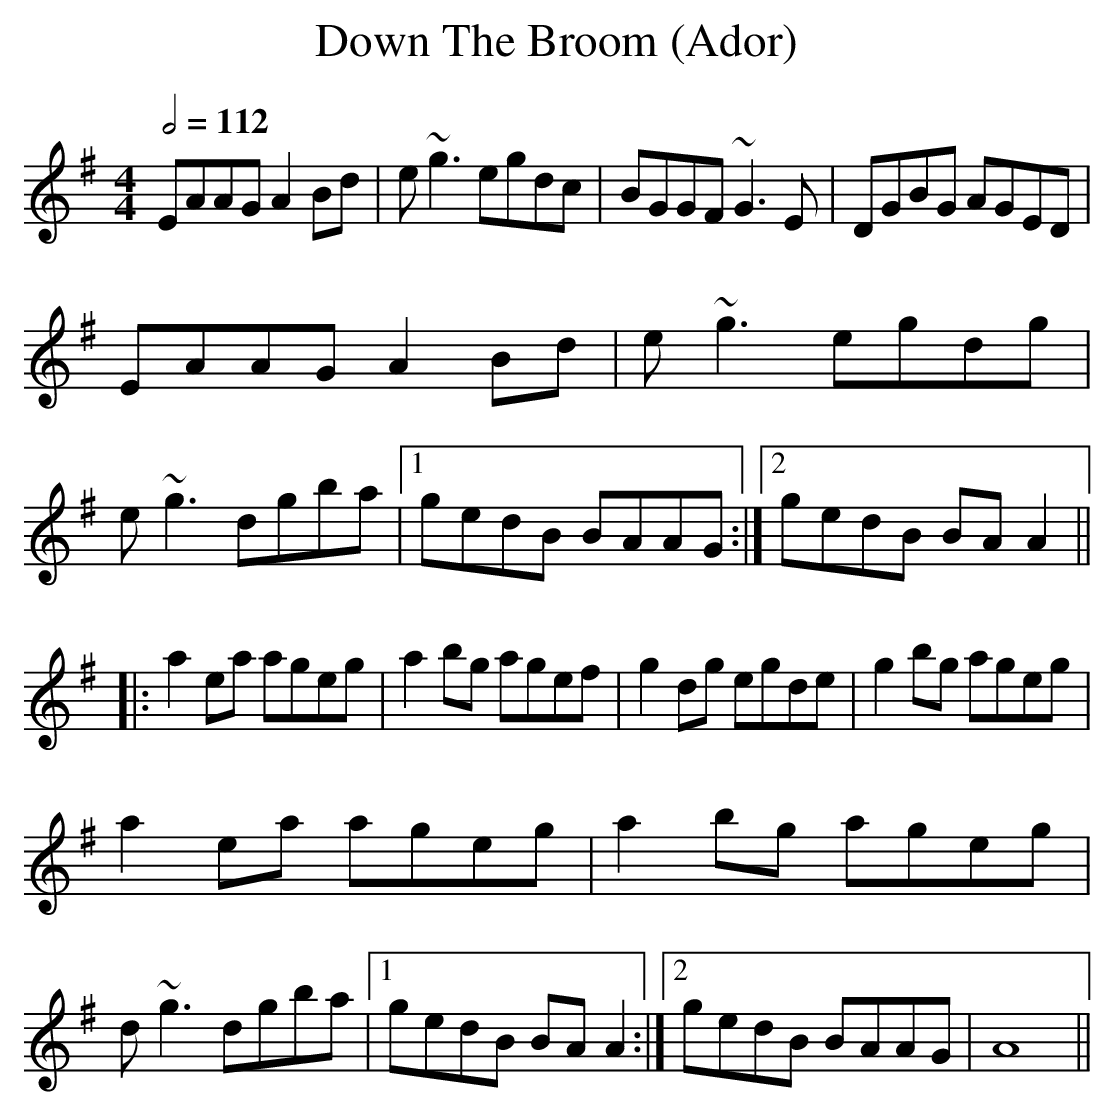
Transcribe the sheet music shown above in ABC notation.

X:1
T:Down The Broom (Ador)
Q:1/2=112
M:4/4
L:1/8
K:Ador
EAAG A2Bd | e~g3 egdc | BGGF ~G3E | DGBG AGED |
EAAG A2Bd | e~g3 egdg | e~g3 dgba |1  gedB BAAG :|2  gedB BAA2 ||
|: a2ea ageg | a2bg agef | g2dg egde | g2bg ageg |
a2ea ageg | a2bg ageg | d~g3 dgba |1  gedB BAA2 :|2  gedB BAAG |A8||
